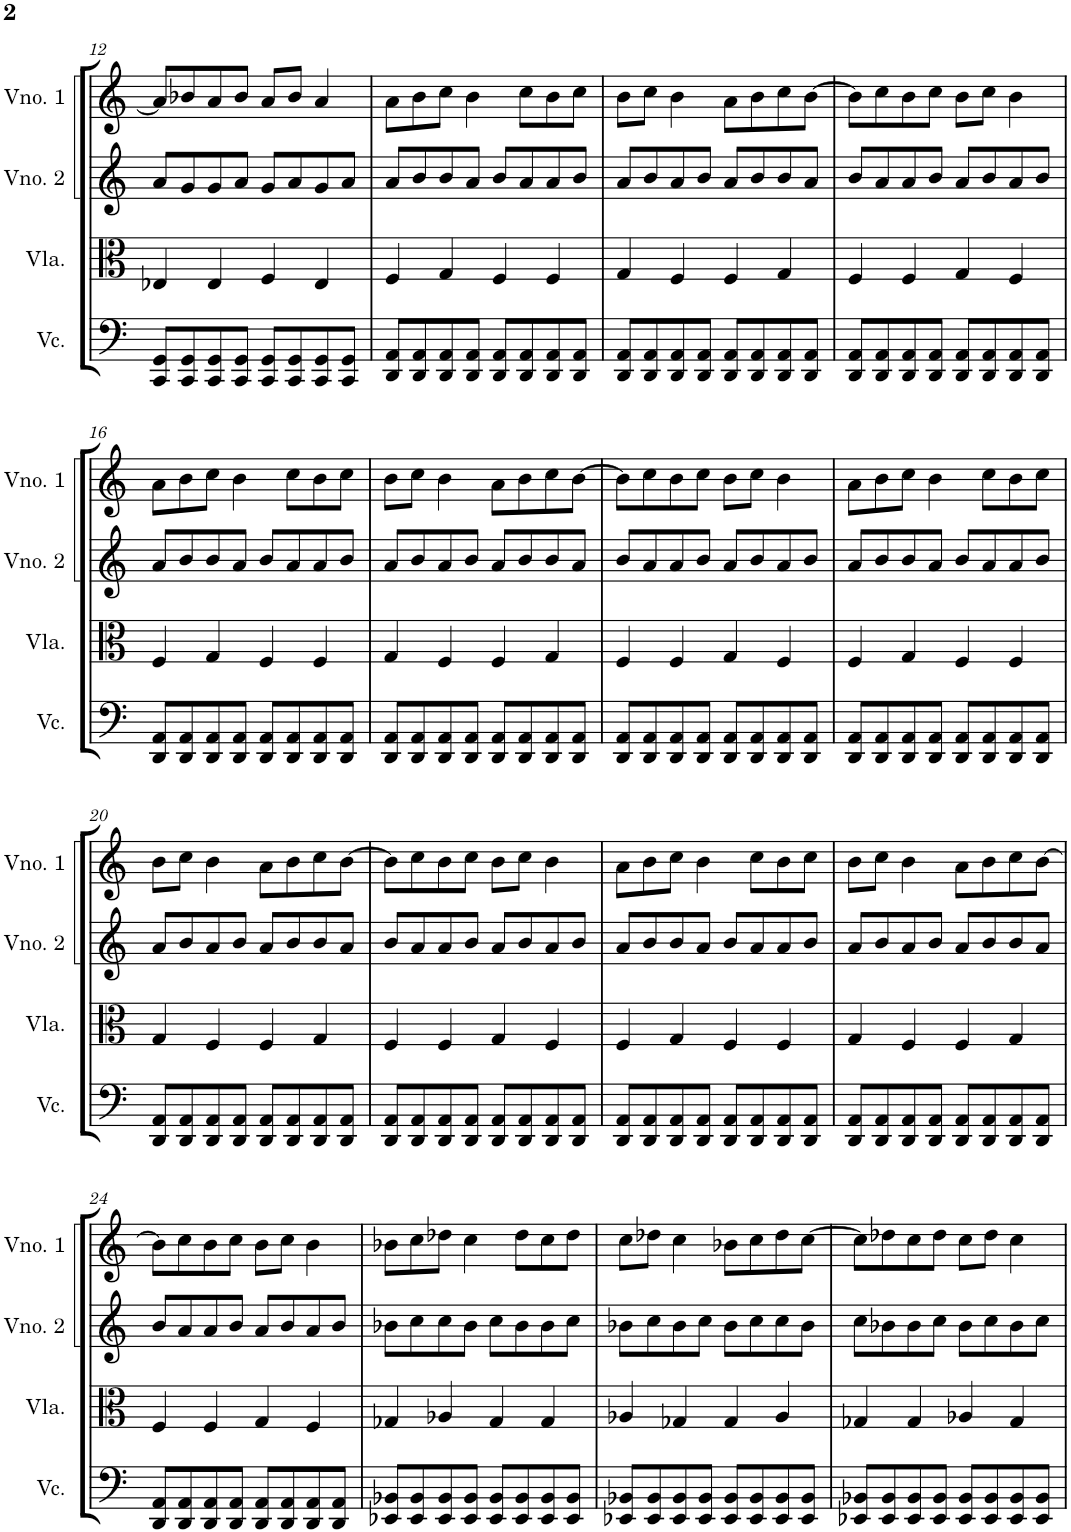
**kern	**kern	**kern	**kern
*part4	*part3	*part2	*part1
*staff4	*staff3	*staff2	*staff1
*I"Violoncelo	*I"Viola	*I"Violino 2	*I"Violino 1
*I'Vc.	*I'Vla.	*I'Vno. 2	*I'Vno. 1
!!LO:PB:g=z
*clefF4	*clefC3	*clefG2	*clefG2
*k[]	*k[]	*k[]	*k[]
*M4/4	*M4/4	*M4/4	*M4/4
=12	=12	=12	=12
8CC/ 8GG/L	4E-X/	8a/L	8a/L]
8CC/ 8GG/	.	8g/	8b-X/
8CC/ 8GG/	4E-/	8g/	8a/
8CC/ 8GG/J	.	8a/J	8b-/J
8CC/ 8GG/L	4F/	8g/L	8a/L
8CC/ 8GG/	.	8a/	8b-/J
8CC/ 8GG/	4E-/	8g/	4a/
8CC/ 8GG/J	.	8a/J	.
=13	=13	=13	=13
8DD/ 8AA/L	4F/	8a/L	8a\L
8DD/ 8AA/	.	8b/	8b\
8DD/ 8AA/	4G/	8b/	8cc\J
8DD/ 8AA/J	.	8a/J	4b\
8DD/ 8AA/L	4F/	8b/L	.
8DD/ 8AA/	.	8a/	8cc\L
8DD/ 8AA/	4F/	8a/	8b\
8DD/ 8AA/J	.	8b/J	8cc\J
=14	=14	=14	=14
8DD/ 8AA/L	4G/	8a/L	8b\L
8DD/ 8AA/	.	8b/	8cc\J
8DD/ 8AA/	4F/	8a/	4b\
8DD/ 8AA/J	.	8b/J	.
8DD/ 8AA/L	4F/	8a/L	8a\L
8DD/ 8AA/	.	8b/	8b\
8DD/ 8AA/	4G/	8b/	8cc\
8DD/ 8AA/J	.	8a/J	[8b\J
=15	=15	=15	=15
8DD/ 8AA/L	4F/	8b/L	8b\L]
8DD/ 8AA/	.	8a/	8cc\
8DD/ 8AA/	4F/	8a/	8b\
8DD/ 8AA/J	.	8b/J	8cc\J
8DD/ 8AA/L	4G/	8a/L	8b\L
8DD/ 8AA/	.	8b/	8cc\J
8DD/ 8AA/	4F/	8a/	4b\
8DD/ 8AA/J	.	8b/J	.
!!LO:LB:g=z
=16	=16	=16	=16
8DD/ 8AA/L	4F/	8a/L	8a\L
8DD/ 8AA/	.	8b/	8b\
8DD/ 8AA/	4G/	8b/	8cc\J
8DD/ 8AA/J	.	8a/J	4b\
8DD/ 8AA/L	4F/	8b/L	.
8DD/ 8AA/	.	8a/	8cc\L
8DD/ 8AA/	4F/	8a/	8b\
8DD/ 8AA/J	.	8b/J	8cc\J
=17	=17	=17	=17
8DD/ 8AA/L	4G/	8a/L	8b\L
8DD/ 8AA/	.	8b/	8cc\J
8DD/ 8AA/	4F/	8a/	4b\
8DD/ 8AA/J	.	8b/J	.
8DD/ 8AA/L	4F/	8a/L	8a\L
8DD/ 8AA/	.	8b/	8b\
8DD/ 8AA/	4G/	8b/	8cc\
8DD/ 8AA/J	.	8a/J	[8b\J
=18	=18	=18	=18
8DD/ 8AA/L	4F/	8b/L	8b\L]
8DD/ 8AA/	.	8a/	8cc\
8DD/ 8AA/	4F/	8a/	8b\
8DD/ 8AA/J	.	8b/J	8cc\J
8DD/ 8AA/L	4G/	8a/L	8b\L
8DD/ 8AA/	.	8b/	8cc\J
8DD/ 8AA/	4F/	8a/	4b\
8DD/ 8AA/J	.	8b/J	.
=19	=19	=19	=19
8DD/ 8AA/L	4F/	8a/L	8a\L
8DD/ 8AA/	.	8b/	8b\
8DD/ 8AA/	4G/	8b/	8cc\J
8DD/ 8AA/J	.	8a/J	4b\
8DD/ 8AA/L	4F/	8b/L	.
8DD/ 8AA/	.	8a/	8cc\L
8DD/ 8AA/	4F/	8a/	8b\
8DD/ 8AA/J	.	8b/J	8cc\J
!!LO:LB:g=z
=20	=20	=20	=20
8DD/ 8AA/L	4G/	8a/L	8b\L
8DD/ 8AA/	.	8b/	8cc\J
8DD/ 8AA/	4F/	8a/	4b\
8DD/ 8AA/J	.	8b/J	.
8DD/ 8AA/L	4F/	8a/L	8a\L
8DD/ 8AA/	.	8b/	8b\
8DD/ 8AA/	4G/	8b/	8cc\
8DD/ 8AA/J	.	8a/J	[8b\J
=21	=21	=21	=21
8DD/ 8AA/L	4F/	8b/L	8b\L]
8DD/ 8AA/	.	8a/	8cc\
8DD/ 8AA/	4F/	8a/	8b\
8DD/ 8AA/J	.	8b/J	8cc\J
8DD/ 8AA/L	4G/	8a/L	8b\L
8DD/ 8AA/	.	8b/	8cc\J
8DD/ 8AA/	4F/	8a/	4b\
8DD/ 8AA/J	.	8b/J	.
=22	=22	=22	=22
8DD/ 8AA/L	4F/	8a/L	8a\L
8DD/ 8AA/	.	8b/	8b\
8DD/ 8AA/	4G/	8b/	8cc\J
8DD/ 8AA/J	.	8a/J	4b\
8DD/ 8AA/L	4F/	8b/L	.
8DD/ 8AA/	.	8a/	8cc\L
8DD/ 8AA/	4F/	8a/	8b\
8DD/ 8AA/J	.	8b/J	8cc\J
=23	=23	=23	=23
8DD/ 8AA/L	4G/	8a/L	8b\L
8DD/ 8AA/	.	8b/	8cc\J
8DD/ 8AA/	4F/	8a/	4b\
8DD/ 8AA/J	.	8b/J	.
8DD/ 8AA/L	4F/	8a/L	8a\L
8DD/ 8AA/	.	8b/	8b\
8DD/ 8AA/	4G/	8b/	8cc\
8DD/ 8AA/J	.	8a/J	[8b\J
!!LO:LB:g=z
=24	=24	=24	=24
8DD/ 8AA/L	4F/	8b/L	8b\L]
8DD/ 8AA/	.	8a/	8cc\
8DD/ 8AA/	4F/	8a/	8b\
8DD/ 8AA/J	.	8b/J	8cc\J
8DD/ 8AA/L	4G/	8a/L	8b\L
8DD/ 8AA/	.	8b/	8cc\J
8DD/ 8AA/	4F/	8a/	4b\
8DD/ 8AA/J	.	8b/J	.
=25	=25	=25	=25
8EE-X/ 8BB-X/L	4G-X/	8b-X\L	8b-X\L
8EE-/ 8BB-/	.	8cc\	8cc\
8EE-/ 8BB-/	4A-X/	8cc\	8dd-X\J
8EE-/ 8BB-/J	.	8b-\J	4cc\
8EE-/ 8BB-/L	4G-/	8cc\L	.
8EE-/ 8BB-/	.	8b-\	8dd-\L
8EE-/ 8BB-/	4G-/	8b-\	8cc\
8EE-/ 8BB-/J	.	8cc\J	8dd-\J
=26	=26	=26	=26
8EE-X/ 8BB-X/L	4A-X/	8b-X\L	8cc\L
8EE-/ 8BB-/	.	8cc\	8dd-X\J
8EE-/ 8BB-/	4G-X/	8b-\	4cc\
8EE-/ 8BB-/J	.	8cc\J	.
8EE-/ 8BB-/L	4G-/	8b-\L	8b-X\L
8EE-/ 8BB-/	.	8cc\	8cc\
8EE-/ 8BB-/	4A-/	8cc\	8dd-\
8EE-/ 8BB-/J	.	8b-\J	[8cc\J
=27	=27	=27	=27
8EE-X/ 8BB-X/L	4G-X/	8cc\L	8cc\L]
8EE-/ 8BB-/	.	8b-X\	8dd-X\
8EE-/ 8BB-/	4G-/	8b-\	8cc\
8EE-/ 8BB-/J	.	8cc\J	8dd-\J
8EE-/ 8BB-/L	4A-X/	8b-\L	8cc\L
8EE-/ 8BB-/	.	8cc\	8dd-\J
8EE-/ 8BB-/	4G-/	8b-\	4cc\
8EE-/ 8BB-/J	.	8cc\J	.
=	=	=	=
*-	*-	*-	*-
